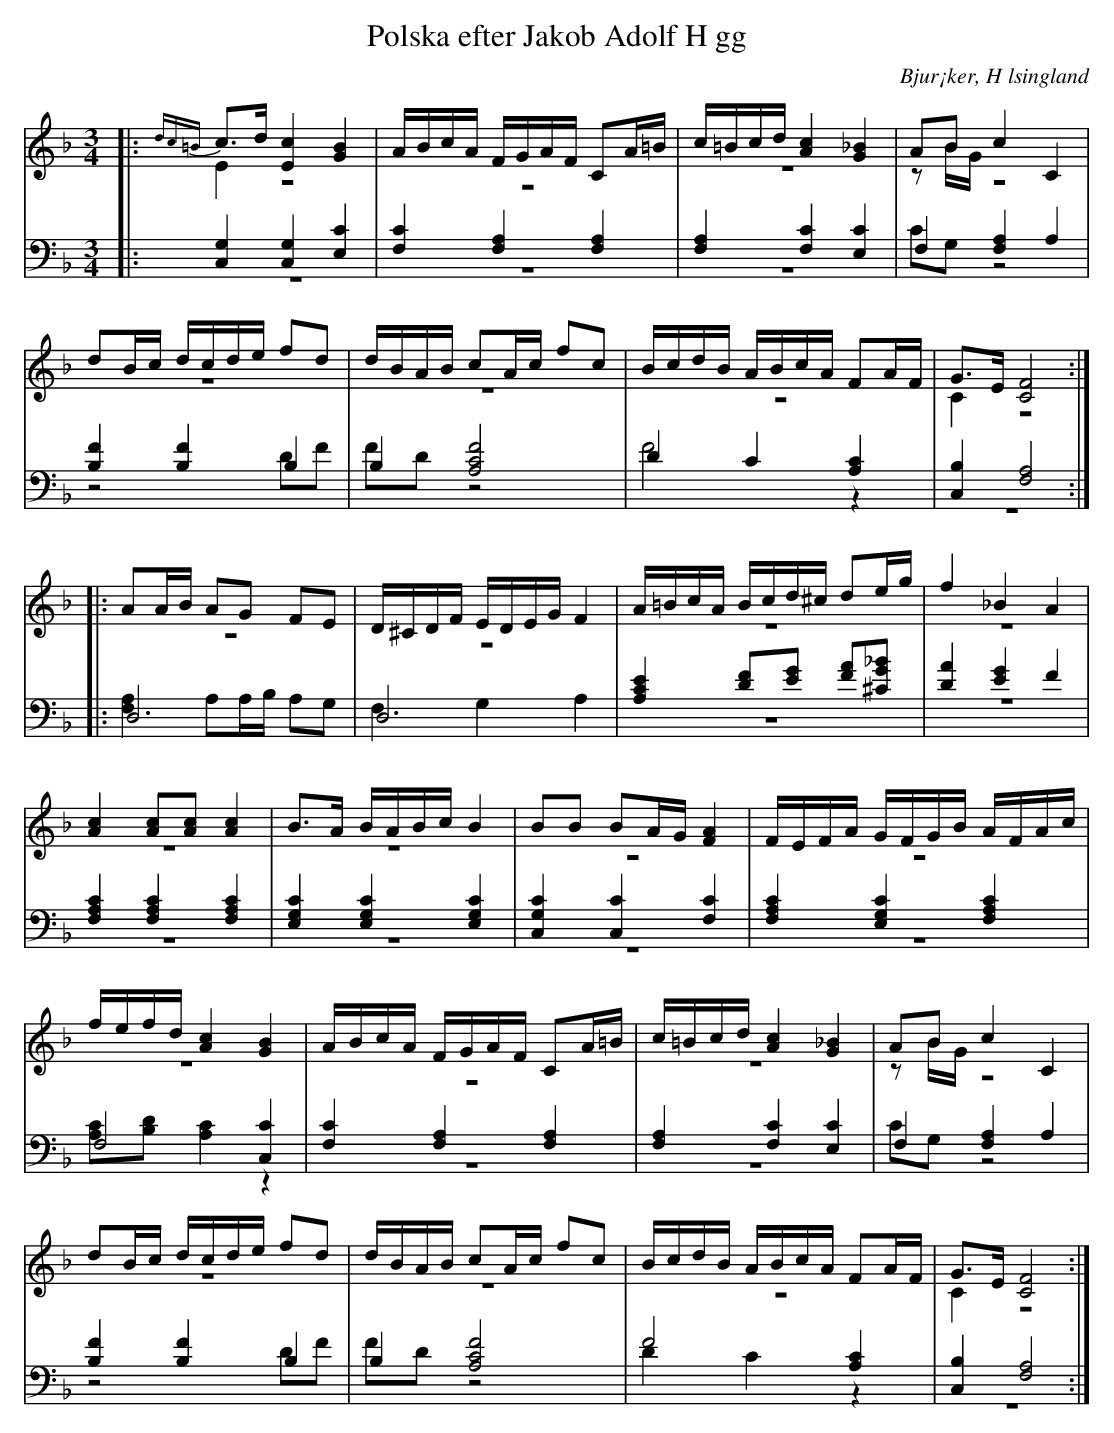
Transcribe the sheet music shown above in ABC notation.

X:1
T: Polska efter Jakob Adolf H gg
O: Bjur¡ker, H lsingland
M: 3/4
L: 1/16
K: F
V:1
V:2 merge
V:3
V:4 merge
V:1
|: {dc=B}c2>d2 [E4c4] [G4B4]|ABcA FGAF C2A=B|c=Bcd [A4c4] [G4_B4]|A2B2 c4 C4 |
d2Bc dcde f2d2|dBAB c2Ac f2c2|BcdB ABcA F2AF|G2>E2 [C8F8]:|
|:A2AB A2G2 F2E2|D^CDF EDEG F4|A=BcA Bcd^c d2eg|f4 _B4 A4 |
[A4c4] [A2c2][A2c2] [A4c4]|B2>A2 BABc B4|B2B2 B2AG [F4A4]|FEFA GFGB AFAc|
fefd [A4c4] [G4B4]|ABcA FGAF C2A=B|c=Bcd [A4c4] [G4_B4]|A2B2 c4 C4 |
d2Bc dcde f2d2|dBAB c2Ac f2c2|BcdB ABcA F2AF|G2>E2 [C8F8]:|
V:2
|:E4 z8|z12|z12|z2BG z8 |
z12|z12|z12|C4 z8:|
|:z12|z12|z12|z12 |
z12|z12|z12|z12|
z12|z12|z12|z2BG z8 |
z12|z12|z12|C4 z8:|
V:3 clef=bass
|: [C,4G,4] [C,4G,4] [E,4C4]|[F,4C4] [F,4A,4] [F,4A,4]|[F,4A,4] [F,4C4] [E,4C4]| F,4 [F,4A,4] A,4|
[B,4F4] [B,4F4] B,4|B,4 [A,8C8F8]|D4 C4 [A,4C4]|[C,4B,4] [F,8A,8]:|
|:D,12|D,12|[A,4C4E4] [D2F2][E2G2] [F2A2][^C2G2_B2]|
[D4A4] [E4G4] F4|[F,4A,4C4] [F,4A,4C4] [F,4A,4C4]|[E,4G,4C4] [E,4G,4C4] [E,4G,4C4]|[C,4G,4C4] [C,4C4] [F,4C4]|
[F,4A,4C4] [E,4G,4C4] [F,4A,4C4]|F,8 [C,4C4]|[F,4C4] [F,4A,4] [F,4A,4]|[F,4A,4] [F,4C4] [E,4C4]|
F,4 [F,4A,4] A,4|[B,4F4] [B,4F4] B,4|B,4 [A,8C8F8]|F8  [A,4C4]|[C,4B,4] [F,8A,8]:|
V:4 clef=bass
|:z12|z12|z12|C2G,2 z8 |
z8 D2F2|F2D2 z8|F8 z4|z12:|
|:[F,4A,4] A,2A,B, A,2G,2|F,4 G,4 A,4|z12|z12 |
z12|z12|z12|z12|
[A,2C2][B,2D2] [A,4C4] z4|z12|z12|C2G,2 z8 |
z8 D2F2|F2D2 z8|D4 C4 z4|z12:|
